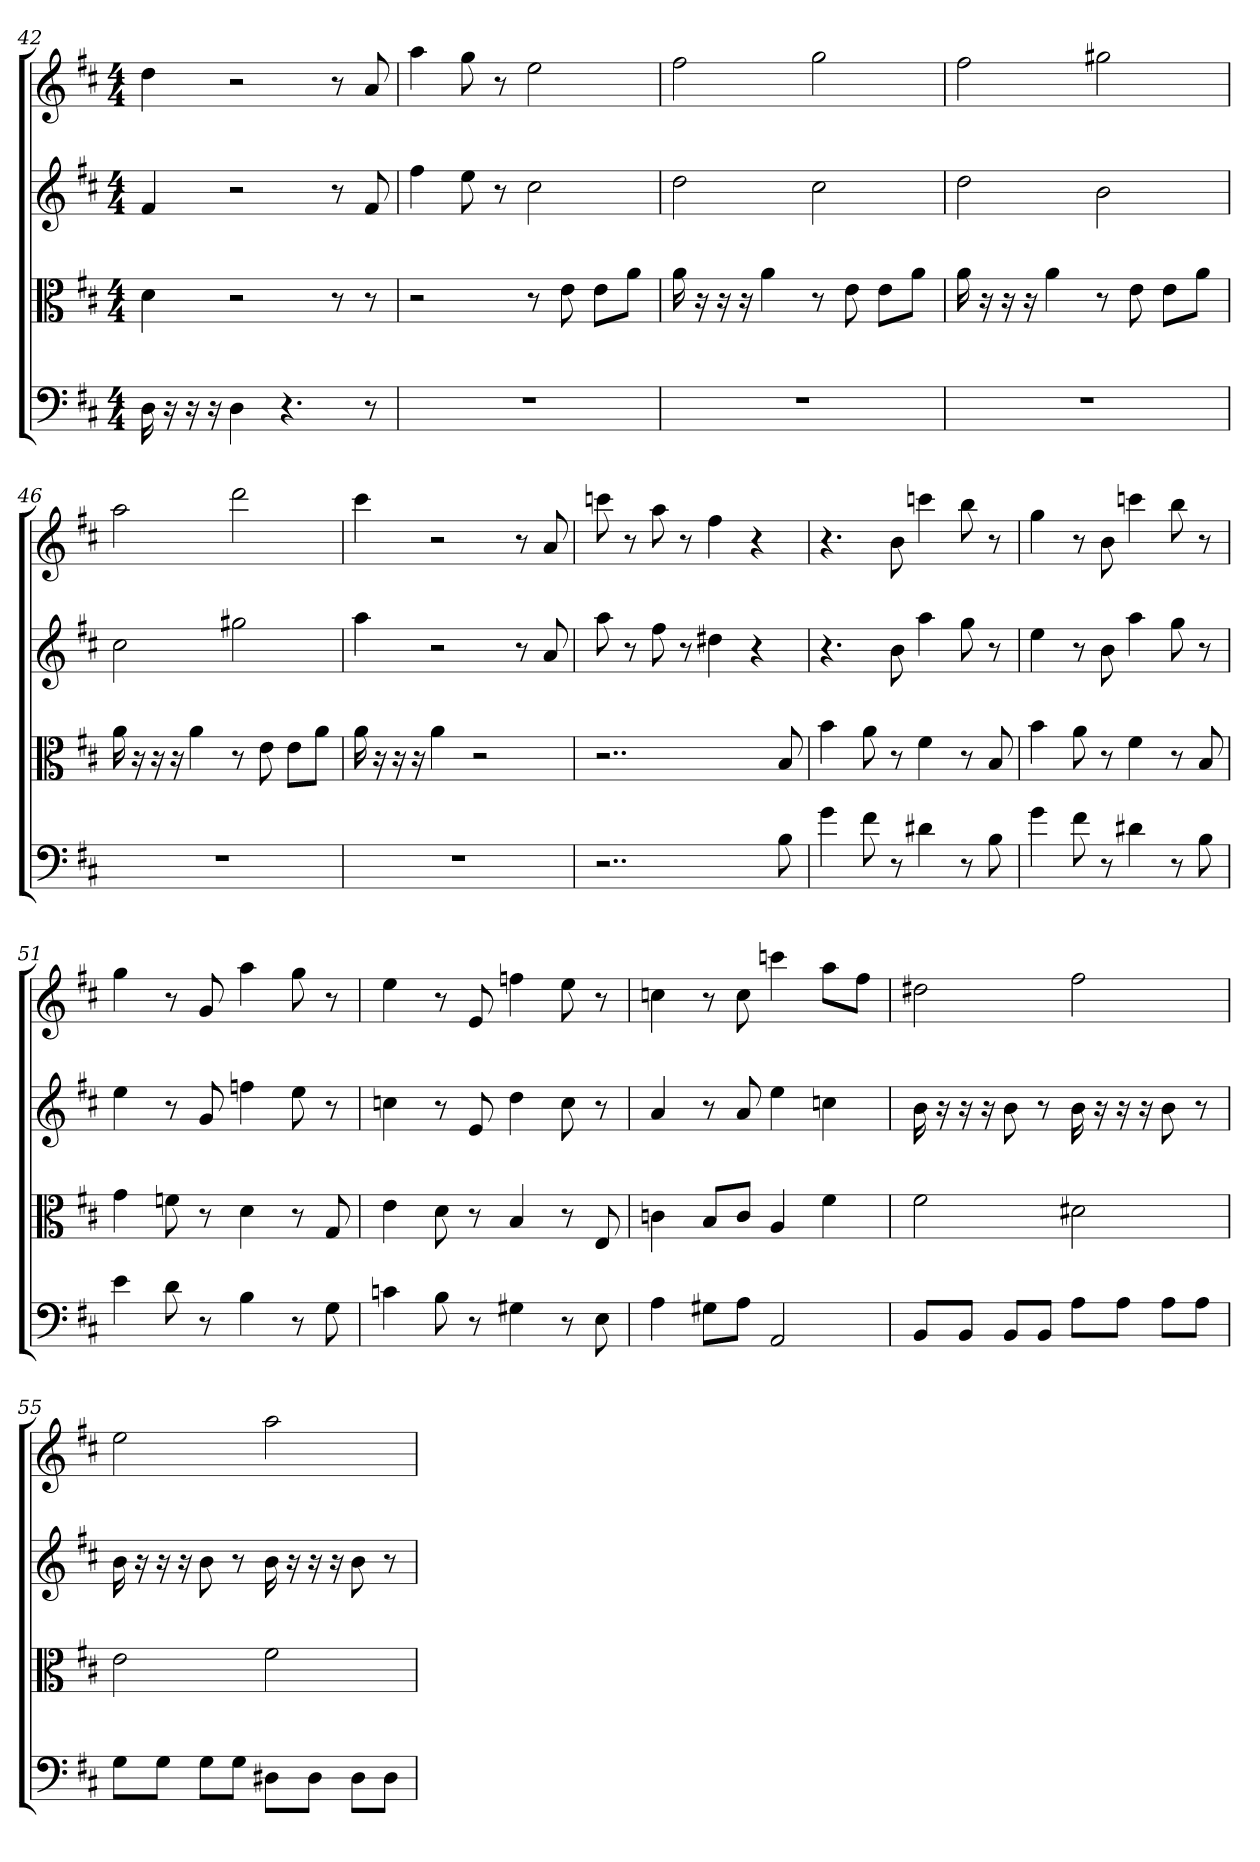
**kern	**kern	**kern	**kern
*part4	*part3	*part2	*part1
*staff4	*staff3	*staff2	*staff1
*clefF4	*clefC3	*clefG2	*clefG2
*k[f#c#]	*k[f#c#]	*k[f#c#]	*k[f#c#]
*b:	*b:	*b:	*b:
*M4/4	*M4/4	*M4/4	*M4/4
=42	=42	=42	=42
16D	4d	4f#	4dd
16r	.	.	.
16r	.	.	.
16r	.	.	.
4D	2r	2r	2r
4.r	.	.	.
.	8r	8r	8r
8r	8r	8f#	8a
=43	=43	=43	=43
1r	2r	4ff#	4aa
.	.	8ee	8gg
.	.	8r	8r
.	8r	2cc#	2ee
.	8e	.	.
.	8e\L	.	.
.	8a\J	.	.
=44	=44	=44	=44
1r	16a	2dd	2ff#
.	16r	.	.
.	16r	.	.
.	16r	.	.
.	4a	.	.
.	8r	2cc#	2gg
.	8e	.	.
.	8e\L	.	.
.	8a\J	.	.
=45	=45	=45	=45
1r	16a	2dd	2ff#
.	16r	.	.
.	16r	.	.
.	16r	.	.
.	4a	.	.
.	8r	2b	2gg#X
.	8e	.	.
.	8e\L	.	.
.	8a\J	.	.
=46	=46	=46	=46
1r	16a	2cc#	2aa
.	16r	.	.
.	16r	.	.
.	16r	.	.
.	4a	.	.
.	8r	2gg#X	2ddd
.	8e	.	.
.	8e\L	.	.
.	8a\J	.	.
=47	=47	=47	=47
1r	16a	4aa	4ccc#
.	16r	.	.
.	16r	.	.
.	16r	.	.
.	4a	2r	2r
.	2r	.	.
.	.	8r	8r
.	.	8a	8a
=48	=48	=48	=48
2..r	2..r	8aa	8cccn
.	.	8r	8r
.	.	8ff#	8aa
.	.	8r	8r
.	.	4dd#X	4ff#
.	.	4r	4r
8B	8B	.	.
=49	=49	=49	=49
4g	4b	4.r	4.r
8f#	8a	.	.
8r	8r	8b	8b
4d#X	4f#	4aa	4cccn
8r	8r	8gg	8bb
8B	8B	8r	8r
=50	=50	=50	=50
4g	4b	4ee	4gg
8f#	8a	8r	8r
8r	8r	8b	8b
4d#X	4f#	4aa	4cccn
8r	8r	8gg	8bb
8B	8B	8r	8r
=51	=51	=51	=51
4e	4g	4ee	4gg
8d	8fn	8r	8r
8r	8r	8g	8g
4B	4d	4ffn	4aa
8r	8r	8ee	8gg
8G	8G	8r	8r
=52	=52	=52	=52
4cn	4e	4ccn	4ee
8B	8d	8r	8r
8r	8r	8e	8e
4G#X	4B	4dd	4ffn
8r	8r	8cc	8ee
8E	8E	8r	8r
=53	=53	=53	=53
4A	4cn	4a	4ccn
8G#X\L	8B/L	8r	8r
8A\J	8c/J	8a	8cc
2AA	4A	4ee	4cccn
.	4f#	4ccn	8aa\L
.	.	.	8ff#\J
=54	=54	=54	=54
8BB/L	2f#	16b	2dd#X
.	.	16r	.
8BB/J	.	16r	.
.	.	16r	.
8BB/L	.	8b	.
8BB/J	.	8r	.
8A\L	2d#X	16b	2ff#
.	.	16r	.
8A\J	.	16r	.
.	.	16r	.
8A\L	.	8b	.
8A\J	.	8r	.
=55	=55	=55	=55
8G\L	2e	16b	2ee
.	.	16r	.
8G\J	.	16r	.
.	.	16r	.
8G\L	.	8b	.
8G\J	.	8r	.
8D#X\L	2f#	16b	2aa
.	.	16r	.
8D#\J	.	16r	.
.	.	16r	.
8D#\L	.	8b	.
8D#\J	.	8r	.
=	=	=	=
*-	*-	*-	*-
